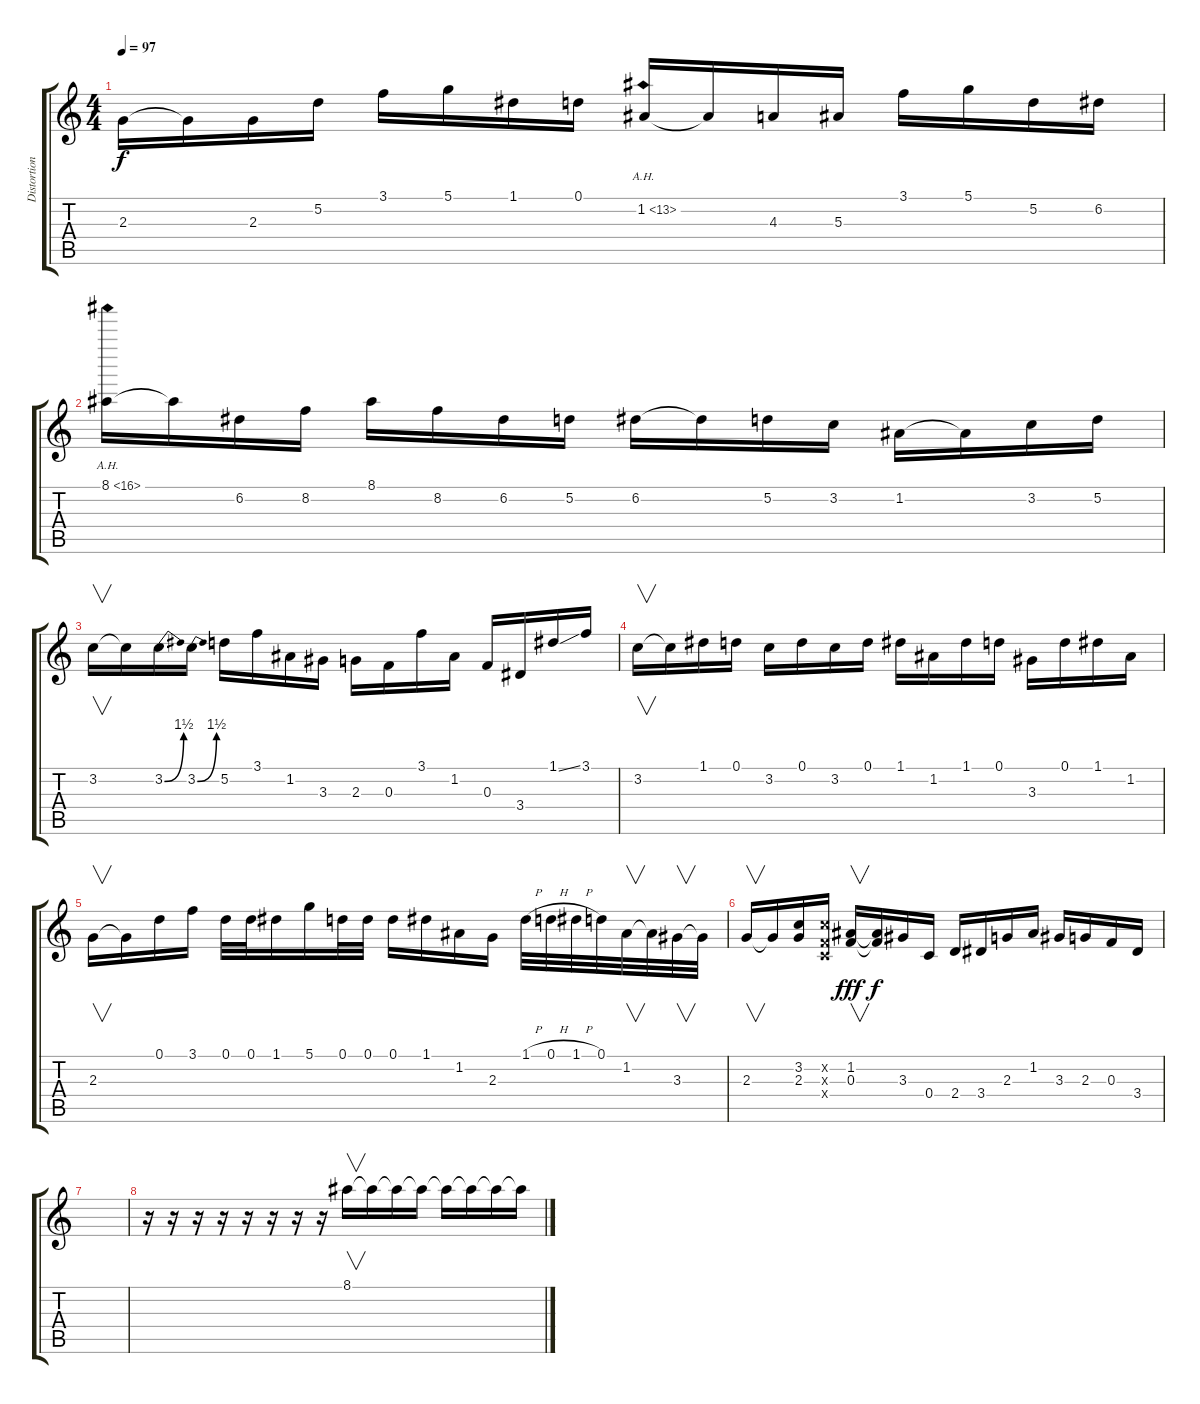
\track ("Distortion Guitar 4" "Distortion") {instrument overdrivenguitar}
\staff {score tabs}
\tuning (D4 A3 F3 C3 G2 C2) {hide}
\ts (4 4)
\tempo 97
\clef g2
\ks c
2.3.16{dy f} 2.3{t}.16 2.3.16 5.2.16 3.1.16 5.1.16 1.1.16 0.1.16 1.2{ah 12}.16 1.2{t}.16 4.3.16 5.3.16 3.1.16 5.1.16 5.2.16 6.2.16 |
8.1{ah 8}.16 8.1{t}.16 6.2.16 8.2.16 8.1.16 8.2.16 6.2.16 5.2.16 6.2.16 6.2{t}.16 5.2.16 3.2.16 1.2.16 1.2{t}.16 3.2.16 5.2.16 |
3.2.16{v volume 15} 3.2{t}.16 3.2{be (bend 0 0 60 6)}.16 3.2{be (bend 0 0 60 6)}.16 5.2.16 3.1.16 1.2.16 3.3.16 2.3.16 0.3.16 3.1.16 1.2.16 0.3.16 3.4.16 1.1{ss}.16 3.1.16 |
3.2.16{v} 3.2{t}.16 1.1.16 0.1.16 3.2.16 0.1.16 3.2.16 0.1.16 1.1.16 1.2.16 1.1.16 0.1.16 3.3.16 0.1.16 1.1.16 1.2.16 |
2.3.16{v} 2.3{t}.16 0.1.16 3.1.16 0.1.32 0.1.32 1.1.16 5.1.16 0.1.32 0.1.32 0.1.16 1.1.16 1.2.16 2.3.16 1.1{h}.32 0.1{h}.32 1.1{h}.32 0.1.32 1.2.32{v} 1.2{t}.32 3.3.32{v} 3.3{t}.32 |
2.3.16{v} 2.3{t}.16 (3.2 2.3).16 (3.2{x} 0.3{x} 0.4{x}).16 (1.2 0.3).16{v dy fff} (1.2{t} 0.3{t}).16{dy f} 3.3.16 0.4.16 2.4.16 3.4.16 2.3.16 1.2.16 3.3.16 2.3.16 0.3.16 3.4.16 |
|
r.16 r.16 r.16 r.16 r.16 r.16 r.16 r.16 8.1.16{v} 8.1{t}.16 8.1{t}.16 8.1{t}.16 8.1{t}.16 8.1{t}.16 8.1{t}.16 8.1{t}.16
